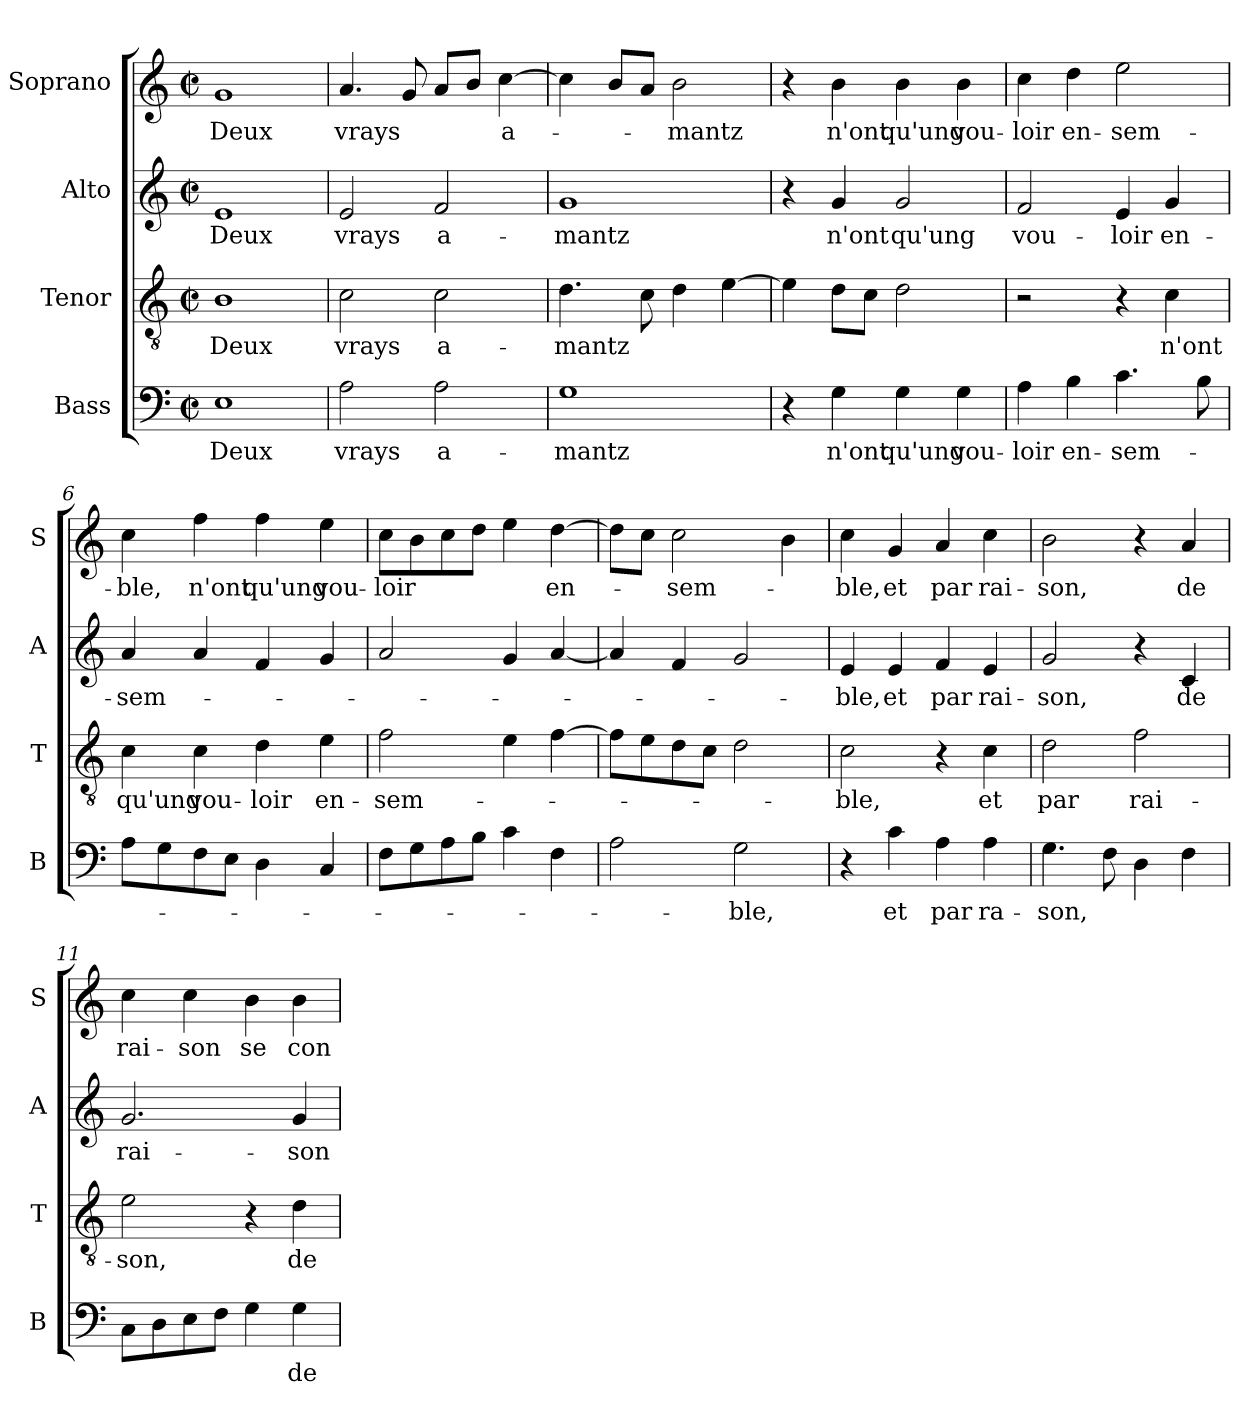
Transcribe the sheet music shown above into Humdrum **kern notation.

**kern	**text	**kern	**text	**kern	**text	**kern	**text
*part4	*part4	*part3	*part3	*part2	*part2	*part1	*part1
*staff4	*staff4	*staff3	*staff3	*staff2	*staff2	*staff1	*staff1
*I"Bass	*	*I"Tenor	*	*I"Alto	*	*I"Soprano	*
*I'B	*	*I'T	*	*I'A	*	*I'S	*
*clefF4	*	*clefGv2	*	*clefG2	*	*clefG2	*
*k[]	*	*k[]	*	*k[]	*	*k[]	*
*C:	*	*C:	*	*C:	*	*C:	*
*M2/2	*	*M2/2	*	*M2/2	*	*M2/2	*
*met(c|)	*	*met(c|)	*	*met(c|)	*	*met(c|)	*
=1	=1	=1	=1	=1	=1	=1	=1
!	!LO:LY:b	!	!LO:LY:b	!	!LO:LY:b	!	!LO:LY:b
1E	Deux	1B	Deux	1e	Deux	1g	Deux
=2	=2	=2	=2	=2	=2	=2	=2
!	!LO:LY:b	!	!LO:LY:b	!	!LO:LY:b	!	!LO:LY:b
2A\	vrays	2c\	vrays	2e/	vrays	4.a/	vrays
.	.	.	.	.	.	8g/	.
!	!LO:LY:b	!	!LO:LY:b	!	!LO:LY:b	!	!
2A\	a-	2c\	a-	2f/	a-	8a/L	.
.	.	.	.	.	.	8b/J	.
!	!	!	!	!	!	!	!LO:LY:b
.	.	.	.	.	.	[4cc\	a-
=3	=3	=3	=3	=3	=3	=3	=3
!	!LO:LY:b	!	!LO:LY:b	!	!LO:LY:b	!	!
1G	-mantz	4.d\	-mantz	1g	-mantz	4cc\]	.
.	.	.	.	.	.	8b/L	.
.	.	8c\	.	.	.	8a/J	.
!	!	!	!	!	!	!	!LO:LY:b
.	.	4d\	.	.	.	2b\	-mantz
.	.	[4e\	.	.	.	.	.
=4	=4	=4	=4	=4	=4	=4	=4
4r	.	4e\]	.	4r	.	4r	.
!	!LO:LY:b	!	!	!	!LO:LY:b	!	!LO:LY:b
4G\	n'ont	8d\L	.	4g/	n'ont	4b\	n'ont
.	.	8c\J	.	.	.	.	.
!	!LO:LY:b	!	!	!	!LO:LY:b	!	!LO:LY:b
4G\	qu'ung	2d\	.	2g/	qu'ung	4b\	qu'ung
!	!LO:LY:b	!	!	!	!	!	!LO:LY:b
4G\	vou-	.	.	.	.	4b\	vou-
=5	=5	=5	=5	=5	=5	=5	=5
!	!LO:LY:b	!	!	!	!LO:LY:b	!	!LO:LY:b
4A\	-loir	2r	.	2f/	vou-	4cc\	-loir
!	!LO:LY:b	!	!	!	!	!	!LO:LY:b
4B\	en-	.	.	.	.	4dd\	en-
!	!LO:LY:b	!	!	!	!LO:LY:b	!	!LO:LY:b
4.c\	-sem-	4r	.	4e/	-loir	2ee\	-sem-
!	!	!	!LO:LY:b	!	!LO:LY:b	!	!
.	.	4c\	n'ont	4g/	en-	.	.
8B\	.	.	.	.	.	.	.
!!LO:LB:g=z
=6	=6	=6	=6	=6	=6	=6	=6
!	!	!	!LO:LY:b	!	!LO:LY:b	!	!LO:LY:b
8A\L	.	4c\	qu'ung	4a/	-sem-	4cc\	-ble,
8G\	.	.	.	.	.	.	.
!	!	!	!LO:LY:b	!	!	!	!LO:LY:b
8F\	.	4c\	vou-	4a/	.	4ff\	n'ont
8E\J	.	.	.	.	.	.	.
!	!	!	!LO:LY:b	!	!	!	!LO:LY:b
4D\	.	4d\	-loir	4f/	.	4ff\	qu'ung
!	!	!	!LO:LY:b	!	!	!	!LO:LY:b
4C/	.	4e\	en-	4g/	.	4ee\	vou-
=7	=7	=7	=7	=7	=7	=7	=7
!	!	!	!LO:LY:b	!	!	!	!LO:LY:b
8F\L	.	2f\	-sem-	2a/	.	8cc\L	-loir
8G\	.	.	.	.	.	8b\	.
8A\	.	.	.	.	.	8cc\	.
8B\J	.	.	.	.	.	8dd\J	.
4c\	.	4e\	.	4g/	.	4ee\	.
!	!	!	!	!	!	!	!LO:LY:b
4F\	.	[4f\	.	[4a/	.	[4dd\	en-
=8	=8	=8	=8	=8	=8	=8	=8
2A\	.	8f\L]	.	4a/]	.	8dd\L]	.
.	.	8e\	.	.	.	8cc\J	.
!	!	!	!	!	!	!	!LO:LY:b
.	.	8d\	.	4f/	.	2cc\	-sem-
.	.	8c\J	.	.	.	.	.
!	!LO:LY:b	!	!	!	!	!	!
2G\	-ble,	2d\	.	2g/	.	.	.
.	.	.	.	.	.	4b\	.
=9	=9	=9	=9	=9	=9	=9	=9
!	!	!	!LO:LY:b	!	!LO:LY:b	!	!LO:LY:b
4r	.	2c\	-ble,	4e/	-ble,	4cc\	-ble,
!	!LO:LY:b	!	!	!	!LO:LY:b	!	!LO:LY:b
4c\	et	.	.	4e/	et	4g/	et
!	!LO:LY:b	!	!	!	!LO:LY:b	!	!LO:LY:b
4A\	par	4r	.	4f/	par	4a/	par
!	!LO:LY:b	!	!LO:LY:b	!	!LO:LY:b	!	!LO:LY:b
4A\	ra-	4c\	et	4e/	rai-	4cc\	rai-
=10	=10	=10	=10	=10	=10	=10	=10
!	!LO:LY:b	!	!LO:LY:b	!	!LO:LY:b	!	!LO:LY:b
4.G\	-son,	2d\	par	2g/	-son,	2b\	-son,
8F\	.	.	.	.	.	.	.
!	!	!	!LO:LY:b	!	!	!	!
4D\	.	2f\	rai-	4r	.	4r	.
!	!	!	!	!	!LO:LY:b	!	!LO:LY:b
4F\	.	.	.	4c/	de	4a/	de
!!LO:PB:g=z
=11	=11	=11	=11	=11	=11	=11	=11
!	!	!	!LO:LY:b	!	!LO:LY:b	!	!LO:LY:b
8C\L	.	2e\	-son,	2.g/	rai-	4cc\	rai-
8D\	.	.	.	.	.	.	.
!	!	!	!	!	!	!	!LO:LY:b
8E\	.	.	.	.	.	4cc\	-son
8F\J	.	.	.	.	.	.	.
!	!	!	!	!	!	!	!LO:LY:b
4G\	.	4r	.	.	.	4b\	se
!	!LO:LY:b	!	!LO:LY:b	!	!LO:LY:b	!	!LO:LY:b
4G\	de	4d\	de	4g/	-son	4b\	con-
=	=	=	=	=	=	=	=
*-	*-	*-	*-	*-	*-	*-	*-
